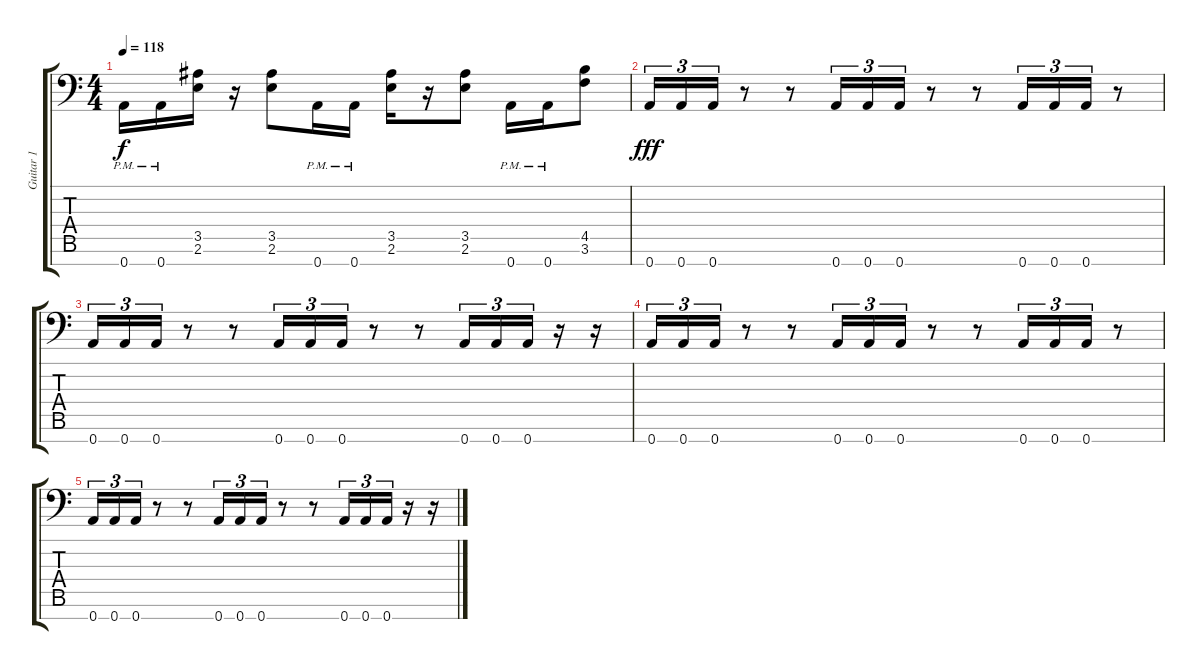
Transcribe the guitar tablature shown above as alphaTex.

\track ("Guitar 1" "Guitar 1") {instrument distortionguitar}
\staff {score tabs}
\tuning (D4 A3 F3 C3 G2 D2 A1) {hide}
\ts (4 4)
\tempo 118
\clef f4
\ks c
0.7{pm}.16{dy f} 0.7{pm}.16 (3.5 2.6).16 r.16 (3.5 2.6).8 0.7{pm}.16 0.7{pm}.16 (3.5 2.6).16 r.16 (3.5 2.6).8 0.7{pm}.16 0.7{pm}.16 (4.5 3.6).8 |
0.7.16{tu (3 2) dy fff} 0.7.16{tu (3 2)} 0.7.16{tu (3 2)} r.8 r.8 0.7.16{tu (3 2)} 0.7.16{tu (3 2)} 0.7.16{tu (3 2)} r.8 r.8 0.7.16{tu (3 2)} 0.7.16{tu (3 2)} 0.7.16{tu (3 2)} r.8 |
0.7.16{tu (3 2)} 0.7.16{tu (3 2)} 0.7.16{tu (3 2)} r.8 r.8 0.7.16{tu (3 2)} 0.7.16{tu (3 2)} 0.7.16{tu (3 2)} r.8 r.8 0.7.16{tu (3 2)} 0.7.16{tu (3 2)} 0.7.16{tu (3 2)} r.16 r.16 |
0.7.16{tu (3 2)} 0.7.16{tu (3 2)} 0.7.16{tu (3 2)} r.8 r.8 0.7.16{tu (3 2)} 0.7.16{tu (3 2)} 0.7.16{tu (3 2)} r.8 r.8 0.7.16{tu (3 2)} 0.7.16{tu (3 2)} 0.7.16{tu (3 2)} r.8 |
0.7.16{tu (3 2)} 0.7.16{tu (3 2)} 0.7.16{tu (3 2)} r.8 r.8 0.7.16{tu (3 2)} 0.7.16{tu (3 2)} 0.7.16{tu (3 2)} r.8 r.8 0.7.16{tu (3 2)} 0.7.16{tu (3 2)} 0.7.16{tu (3 2)} r.16 r.16
